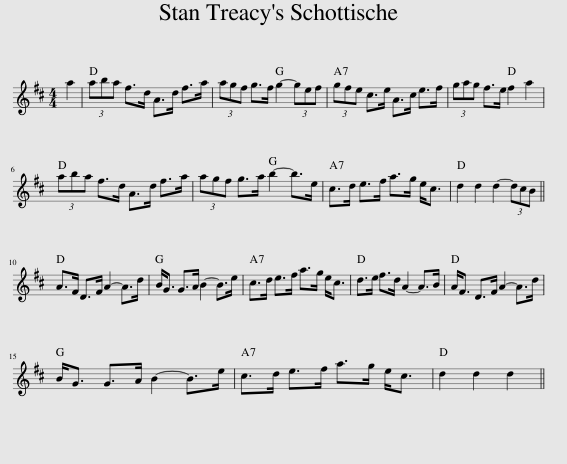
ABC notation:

X:1
L:1/8
M:4/4
I:linebreak $
K:D
V:1 treble
V:1
 a2 | (3aba f>d A>d f>a | (3agf g>f g2- (3gef | (3gfe c>e A>c e>f | (3gag f>e f2 a2 |$ %5
 (3aba f>d A>d f>a | (3agf g>a b2- b>e | c>d e>f a>g e<c | d2 d2 d2- (3dcB ||$ A>F D>F A2- A>d | %10
 B<G G>A B2- B>e | c>d e>f a>g e<c | d>e f>d A2- A>B | A<F D>F A2- A>d |$ B<G G>A B2- B>e | %15
 c>d e>f a>g e<c | d2 d2 d2 || %17
